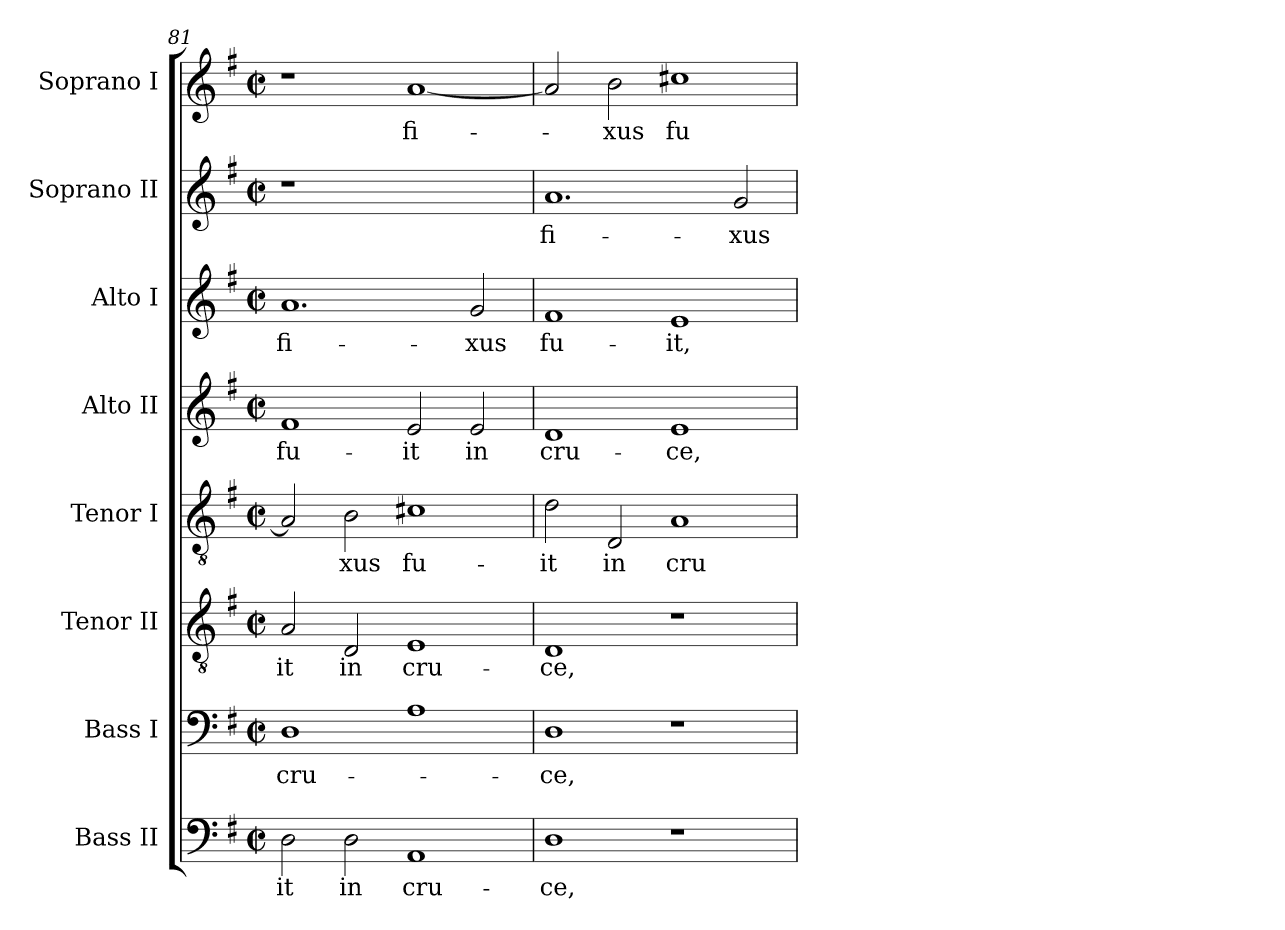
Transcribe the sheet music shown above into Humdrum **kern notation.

**kern	**text	**kern	**text	**kern	**text	**kern	**text	**kern	**text	**kern	**text	**kern	**text	**kern	**text
*part8	*part8	*part7	*part7	*part6	*part6	*part5	*part5	*part4	*part4	*part3	*part3	*part2	*part2	*part1	*part1
*staff8	*staff8	*staff7	*staff7	*staff6	*staff6	*staff5	*staff5	*staff4	*staff4	*staff3	*staff3	*staff2	*staff2	*staff1	*staff1
*I"Bass II	*	*I"Bass I	*	*I"Tenor II	*	*I"Tenor I	*	*I"Alto II	*	*I"Alto I	*	*I"Soprano II	*	*I"Soprano I	*
*I'BII	*	*I'BI	*	*I'TII	*	*I'TI	*	*I'AII	*	*I'AI	*	*	*	*	*
*clefF4	*	*clefF4	*	*clefGv2	*	*clefGv2	*	*clefG2	*	*clefG2	*	*clefG2	*	*clefG2	*
*k[f#]	*	*k[f#]	*	*k[f#]	*	*k[f#]	*	*k[f#]	*	*k[f#]	*	*k[f#]	*	*k[f#]	*
*G:	*	*G:	*	*G:	*	*G:	*	*G:	*	*G:	*	*G:	*	*G:	*
*M2/2	*	*M2/2	*	*M2/2	*	*M2/2	*	*M2/2	*	*M2/2	*	*M2/2	*	*M2/2	*
*met(c|)	*	*met(c|)	*	*met(c|)	*	*met(c|)	*	*met(c|)	*	*met(c|)	*	*met(c|)	*	*met(c|)	*
=81	=81	=81	=81	=81	=81	=81	=81	=81	=81	=81	=81	=81	=81	=81	=81
!	!LO:LY:b:color=#000000	!	!	!	!	!	!	!	!	!	!	!	!	!	!
!	!	!	!LO:LY:b:color=#000000	!	!	!	!	!	!	!	!	!	!	!	!
!	!	!	!	!	!LO:LY:b:color=#000000	!	!	!	!	!	!	!	!	!	!
!	!	!	!	!	!	!	!	!	!LO:LY:b:color=#000000	!	!	!	!	!	!
!	!	!	!	!	!	!	!	!	!	!	!LO:LY:b:color=#000000	!LO:N:vis=1	!	!	!
2Di\	-it	1Di	cru-	2Ai/	-it	2Ai/]	.	1f#i	fu-	1.ai	fi-	1r	.	1r	.
!	!LO:LY:b:color=#000000	!	!	!	!	!	!	!	!	!	!	!	!	!	!
!	!	!	!	!	!LO:LY:b:color=#000000	!	!	!	!	!	!	!	!	!	!
!	!	!	!	!	!	!	!LO:LY:b:color=#000000	!	!	!	!	!	!	!	!
2Di\	in	.	.	2Di/	in	2Bi\	-xus	.	.	.	.	.	.	.	.
!	!LO:LY:b:color=#000000	!	!	!	!	!	!	!	!	!	!	!	!	!	!
!	!	!	!	!	!LO:LY:b:color=#000000	!	!	!	!	!	!	!	!	!	!
!	!	!	!	!	!	!	!LO:LY:b:color=#000000	!	!	!	!	!	!	!	!
!	!	!	!	!	!	!	!	!	!LO:LY:b:color=#000000	!	!	!	!	!	!
!	!	!	!	!	!	!	!	!	!	!	!	!	!	!	!LO:LY:b:color=#000000
1AAi	cru-	1Ai	.	1Ei	cru-	1c#Xi	fu-	2ei/	-it	.	.	1ryy	.	[<1ai	fi-
!	!	!	!	!	!	!	!	!	!LO:LY:b:color=#000000	!	!	!	!	!	!
!	!	!	!	!	!	!	!	!	!	!	!LO:LY:b:color=#000000	!	!	!	!
.	.	.	.	.	.	.	.	2ei/	in	2gi/	-xus	.	.	.	.
=82	=82	=82	=82	=82	=82	=82	=82	=82	=82	=82	=82	=82	=82	=82	=82
!	!LO:LY:b:color=#000000	!	!	!	!	!	!	!	!	!	!	!	!	!	!
!	!	!	!LO:LY:b:color=#000000	!	!	!	!	!	!	!	!	!	!	!	!
!	!	!	!	!	!LO:LY:b:color=#000000	!	!	!	!	!	!	!	!	!	!
!	!	!	!	!	!	!	!LO:LY:b:color=#000000	!	!	!	!	!	!	!	!
!	!	!	!	!	!	!	!	!	!LO:LY:b:color=#000000	!	!	!	!	!	!
!	!	!	!	!	!	!	!	!	!	!	!LO:LY:b:color=#000000	!	!	!	!
!	!	!	!	!	!	!	!	!	!	!	!	!	!LO:LY:b:color=#000000	!	!
1Di	-ce,	1Di	-ce,	1Di	-ce,	2di\	-it	1di	cru-	1f#i	fu-	1.ai	fi-	2ai/]	.
!	!	!	!	!	!	!	!LO:LY:b:color=#000000	!	!	!	!	!	!	!	!
!	!	!	!	!	!	!	!	!	!	!	!	!	!	!	!LO:LY:b:color=#000000
.	.	.	.	.	.	2Di/	in	.	.	.	.	.	.	2bi\	-xus
!	!	!	!	!	!	!	!LO:LY:b:color=#000000	!	!	!	!	!	!	!	!
!	!	!	!	!	!	!	!	!	!LO:LY:b:color=#000000	!	!	!	!	!	!
!	!	!	!	!	!	!	!	!	!	!	!LO:LY:b:color=#000000	!	!	!	!
!	!	!	!	!	!	!	!	!	!	!	!	!	!	!	!LO:LY:b:color=#000000
1r	.	1r	.	1r	.	1Ai	cru-	1ei	-ce,	1ei	-it,	.	.	1cc#Xi	fu-
!	!	!	!	!	!	!	!	!	!	!	!	!	!LO:LY:b:color=#000000	!	!
.	.	.	.	.	.	.	.	.	.	.	.	2gi/	-xus	.	.
=	=	=	=	=	=	=	=	=	=	=	=	=	=	=	=
*-	*-	*-	*-	*-	*-	*-	*-	*-	*-	*-	*-	*-	*-	*-	*-
